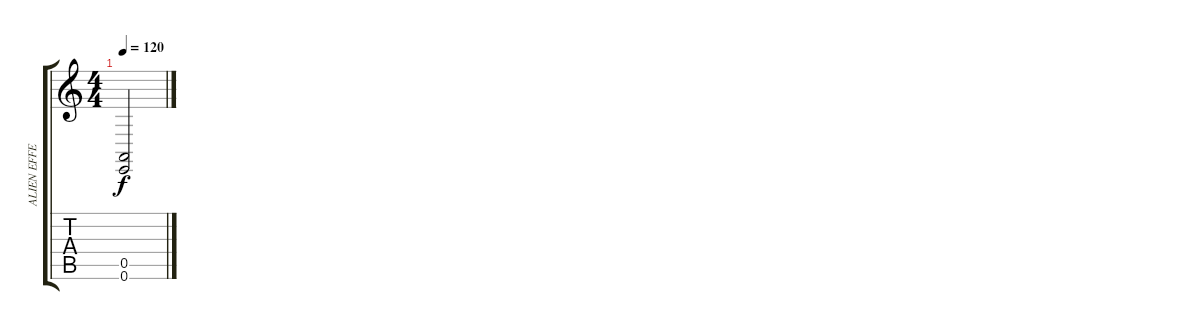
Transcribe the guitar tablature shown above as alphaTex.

\track ("ALIEN EFFECTS 2" "ALIEN EFFE") {instrument pad8sweep}
\staff {score tabs}
\tuning (E4 B3 G3 D3 A2 E2) {hide}
\ts (4 4)
\tempo 120
\clef g2
\ks c
(0.5{t} 0.6{t}).2{dy f}
